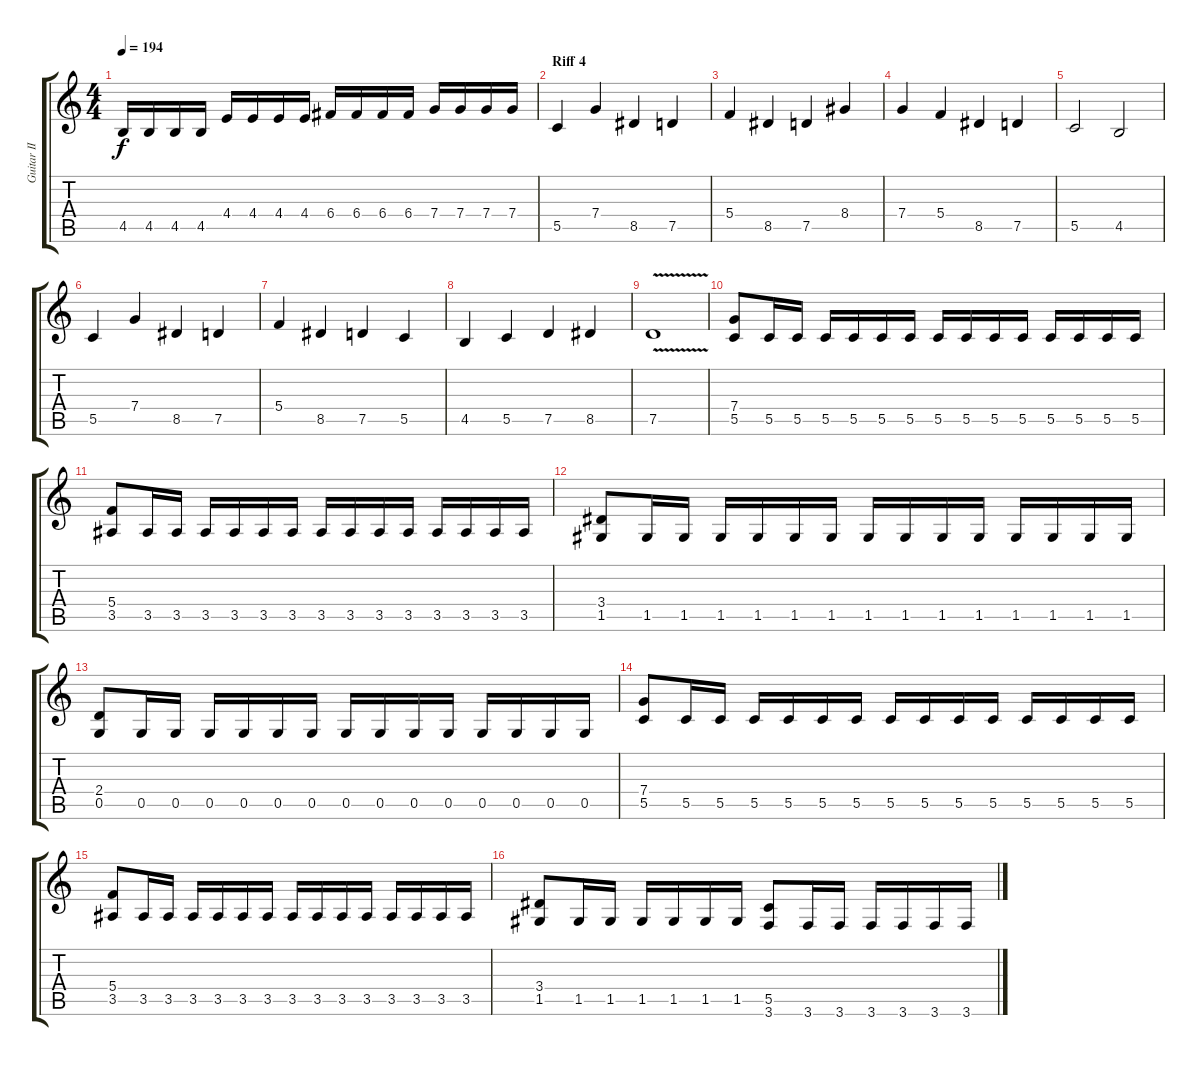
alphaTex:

\track ("Guitar II" "Guitar II") {instrument distortionguitar}
\staff {score tabs}
\tuning (D4 A3 F3 C3 G2 D2) {hide}
\ts (4 4)
\tempo 194
\clef g2
\ks c
4.5.16{dy f} 4.5.16 4.5.16 4.5.16 4.4.16 4.4.16 4.4.16 4.4.16 6.4.16 6.4.16 6.4.16 6.4.16 7.4.16 7.4.16 7.4.16 7.4.16 |
\section ("" "Riff 4")
5.5.4 7.4.4 8.5.4 7.5.4 |
5.4.4 8.5.4 7.5.4 8.4.4 |
7.4.4 5.4.4 8.5.4 7.5.4 |
5.5.2 4.5.2 |
5.5.4 7.4.4 8.5.4 7.5.4 |
5.4.4 8.5.4 7.5.4 5.5.4 |
4.5.4 5.5.4 7.5.4 8.5.4 |
7.5{v}.1 |
(7.4 5.5).8 5.5.16 5.5.16 5.5.16 5.5.16 5.5.16 5.5.16 5.5.16 5.5.16 5.5.16 5.5.16 5.5.16 5.5.16 5.5.16 5.5.16 |
(5.4 3.5).8 3.5.16 3.5.16 3.5.16 3.5.16 3.5.16 3.5.16 3.5.16 3.5.16 3.5.16 3.5.16 3.5.16 3.5.16 3.5.16 3.5.16 |
(3.4 1.5).8 1.5.16 1.5.16 1.5.16 1.5.16 1.5.16 1.5.16 1.5.16 1.5.16 1.5.16 1.5.16 1.5.16 1.5.16 1.5.16 1.5.16 |
(2.4 0.5).8 0.5.16 0.5.16 0.5.16 0.5.16 0.5.16 0.5.16 0.5.16 0.5.16 0.5.16 0.5.16 0.5.16 0.5.16 0.5.16 0.5.16 |
(7.4 5.5).8 5.5.16 5.5.16 5.5.16 5.5.16 5.5.16 5.5.16 5.5.16 5.5.16 5.5.16 5.5.16 5.5.16 5.5.16 5.5.16 5.5.16 |
(5.4 3.5).8 3.5.16 3.5.16 3.5.16 3.5.16 3.5.16 3.5.16 3.5.16 3.5.16 3.5.16 3.5.16 3.5.16 3.5.16 3.5.16 3.5.16 |
(3.4 1.5).8 1.5.16 1.5.16 1.5.16 1.5.16 1.5.16 1.5.16 (5.5 3.6).8 3.6.16 3.6.16 3.6.16 3.6.16 3.6.16 3.6.16
